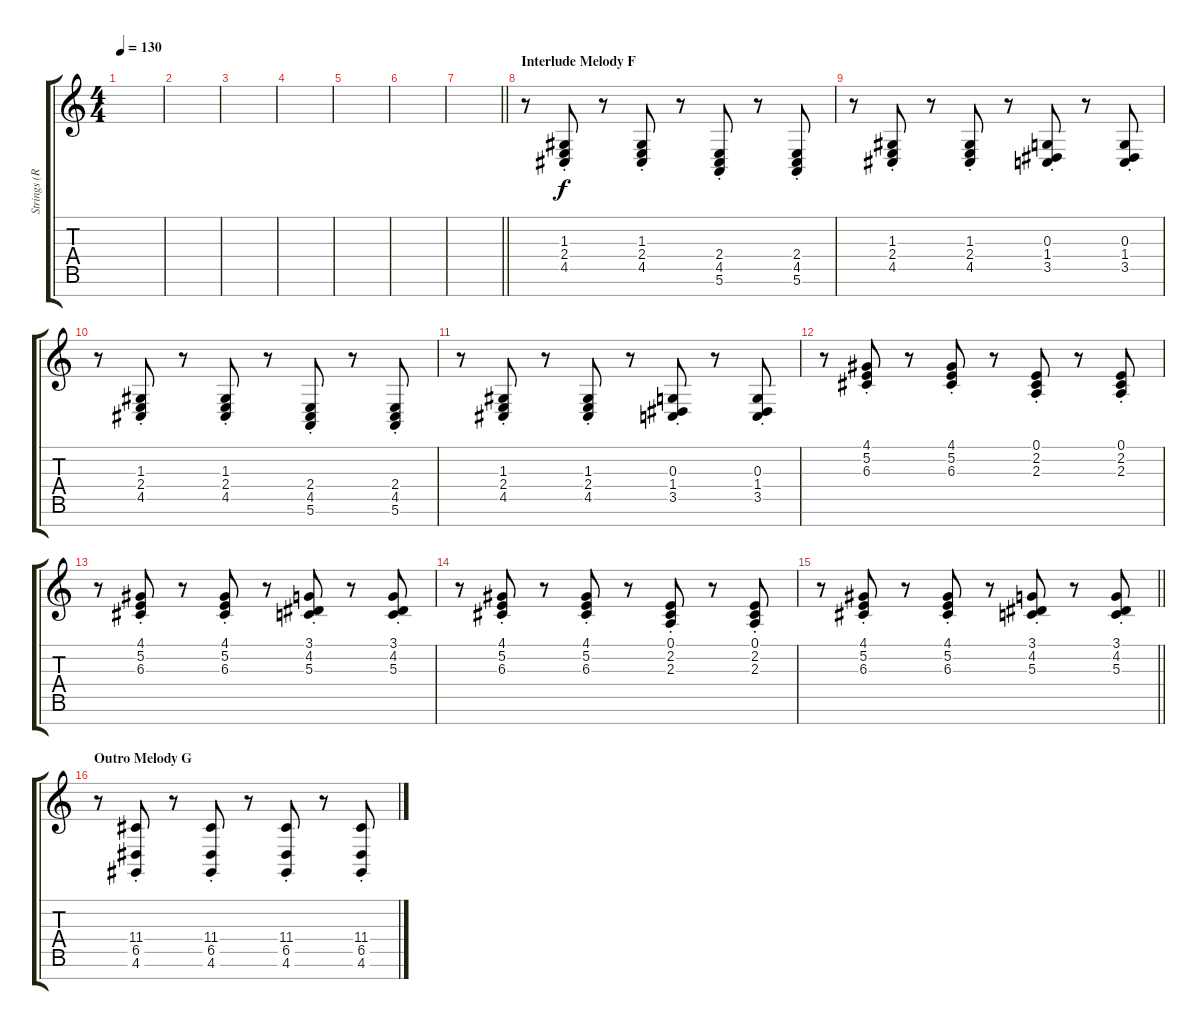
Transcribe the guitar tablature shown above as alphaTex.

\track ("Strings (Rhythm)" "Strings (R") {instrument stringensemble1}
\staff {score tabs}
\tuning (E4 B3 G3 D3 A2 E2 B1) {hide}
\ts (4 4)
\tempo 130
\clef g2
\ks c
|
|
|
|
|
|
\barLineRight lightlight
|
\section ("" "Interlude Melody F")
r.8 (1.3{st} 2.4{st} 4.5{st}).8 r.8 (1.3{st} 2.4{st} 4.5{st}).8 r.8 (2.4{st} 4.5{st} 5.6{st}).8 r.8 (2.4{st} 4.5{st} 5.6{st}).8 |
r.8 (1.3{st} 2.4{st} 4.5{st}).8 r.8 (1.3{st} 2.4{st} 4.5{st}).8 r.8 (0.3{st} 1.4{st} 3.5{st}).8 r.8 (0.3{st} 1.4{st} 3.5{st}).8 |
r.8 (1.3{st} 2.4{st} 4.5{st}).8 r.8 (1.3{st} 2.4{st} 4.5{st}).8 r.8 (2.4{st} 4.5{st} 5.6{st}).8 r.8 (2.4{st} 4.5{st} 5.6{st}).8 |
r.8 (1.3{st} 2.4{st} 4.5{st}).8 r.8 (1.3{st} 2.4{st} 4.5{st}).8 r.8 (0.3{st} 1.4{st} 3.5{st}).8 r.8 (0.3{st} 1.4{st} 3.5{st}).8 |
r.8 (4.1{st} 5.2{st} 6.3{st}).8 r.8 (4.1{st} 5.2{st} 6.3{st}).8 r.8 (0.1{st} 2.2{st} 2.3{st}).8 r.8 (0.1{st} 2.2{st} 2.3{st}).8 |
r.8 (4.1{st} 5.2{st} 6.3{st}).8 r.8 (4.1{st} 5.2{st} 6.3{st}).8 r.8 (3.1{st} 4.2{st} 5.3{st}).8 r.8 (3.1{st} 4.2{st} 5.3{st}).8 |
r.8 (4.1{st} 5.2{st} 6.3{st}).8 r.8 (4.1{st} 5.2{st} 6.3{st}).8 r.8 (0.1{st} 2.2{st} 2.3{st}).8 r.8 (0.1{st} 2.2{st} 2.3{st}).8 |
\barLineRight lightlight
r.8 (4.1{st} 5.2{st} 6.3{st}).8 r.8 (4.1{st} 5.2{st} 6.3{st}).8 r.8 (3.1{st} 4.2{st} 5.3{st}).8 r.8 (3.1{st} 4.2{st} 5.3{st}).8 |
\section ("" "Outro Melody G")
r.8 (11.4{st} 6.5{st} 4.6{st}).8 r.8 (11.4{st} 6.5{st} 4.6{st}).8 r.8 (11.4{st} 6.5{st} 4.6{st}).8 r.8 (11.4{st} 6.5{st} 4.6{st}).8
